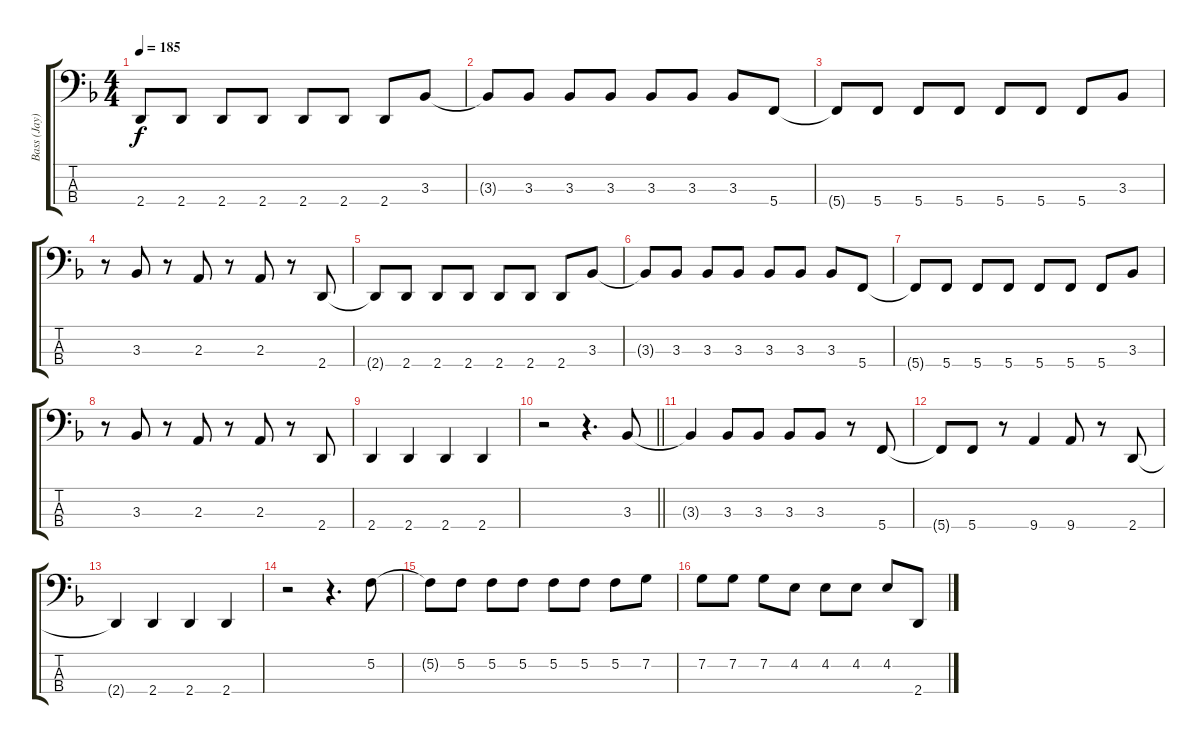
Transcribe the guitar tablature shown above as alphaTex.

\track ("Bass (Jay)" "Bass (Jay)") {instrument electricbasspick}
\staff {score tabs}
\tuning (F2 C2 G1 C1) {hide}
\ts (4 4)
\tempo 185
\clef f4
\ks dminor
2.4{t}.8{dy f} 2.4.8 2.4.8 2.4.8 2.4.8 2.4.8 2.4.8 3.3.8 |
3.3{t}.8 3.3.8 3.3.8 3.3.8 3.3.8 3.3.8 3.3.8 5.4.8 |
5.4{t}.8 5.4.8 5.4.8 5.4.8 5.4.8 5.4.8 5.4.8 3.3.8 |
r.8 3.3.8 r.8 2.3.8 r.8 2.3.8 r.8 2.4.8 |
2.4{t}.8 2.4.8 2.4.8 2.4.8 2.4.8 2.4.8 2.4.8 3.3.8 |
3.3{t}.8 3.3.8 3.3.8 3.3.8 3.3.8 3.3.8 3.3.8 5.4.8 |
5.4{t}.8 5.4.8 5.4.8 5.4.8 5.4.8 5.4.8 5.4.8 3.3.8 |
r.8 3.3.8 r.8 2.3.8 r.8 2.3.8 r.8 2.4.8 |
2.4.4 2.4.4 2.4.4 2.4.4 |
\barLineRight lightlight
r.2 r.4{d} 3.3.8 |
3.3{t}.4 3.3.8 3.3.8 3.3.8 3.3.8 r.8 5.4.8 |
5.4{t}.8 5.4.8 r.8 9.4.4 9.4.8 r.8 2.4.8 |
2.4{t}.4 2.4.4 2.4.4 2.4.4 |
r.2 r.4{d} 5.2.8 |
5.2{t}.8 5.2.8 5.2.8 5.2.8 5.2.8 5.2.8 5.2.8 7.2.8 |
7.2.8 7.2.8 7.2.8 4.2.8 4.2.8 4.2.8 4.2.8 2.4.8
